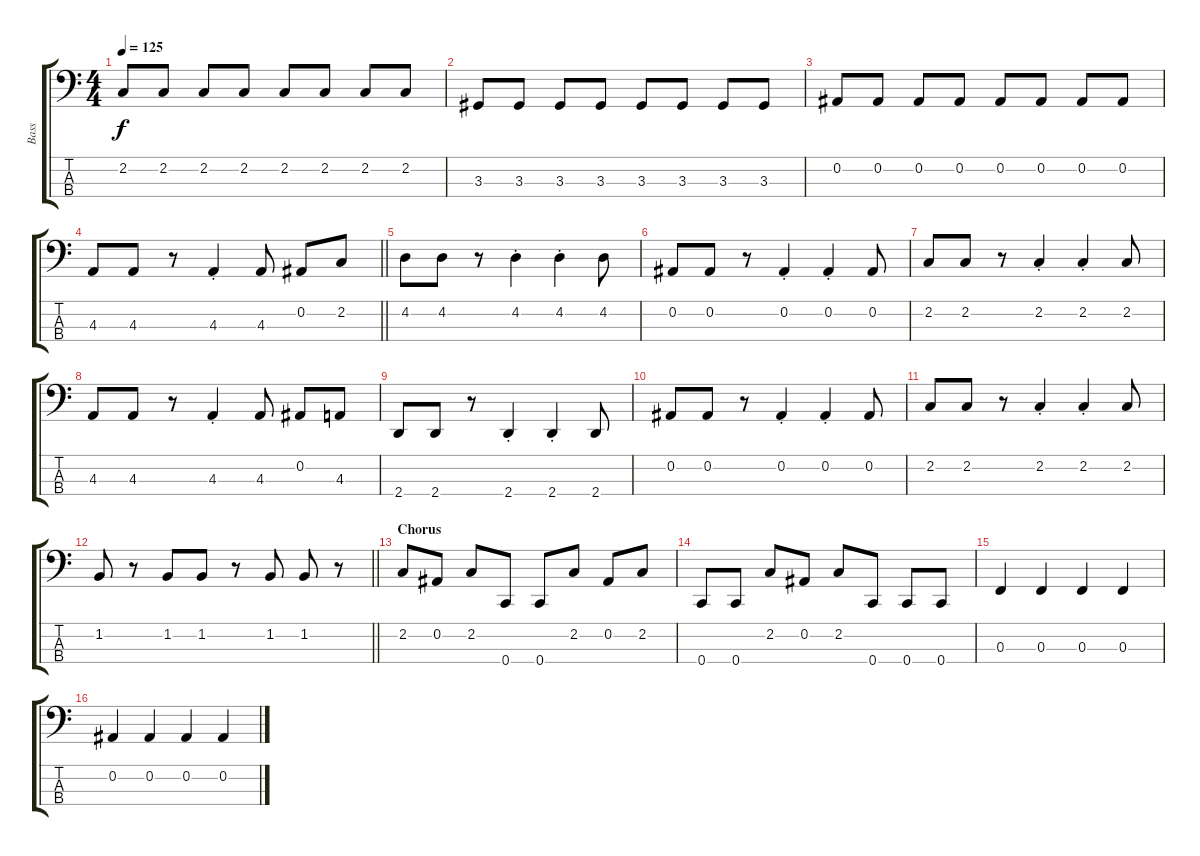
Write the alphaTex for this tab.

\track ("Bass" "Bass") {instrument electricbassfinger}
\staff {score tabs}
\tuning (Eb2 Bb1 F1 C1) {hide}
\ts (4 4)
\tempo 125
\clef f4
\ks c
2.2.8{dy f} 2.2.8 2.2.8 2.2.8 2.2.8 2.2.8 2.2.8 2.2.8 |
3.3.8 3.3.8 3.3.8 3.3.8 3.3.8 3.3.8 3.3.8 3.3.8 |
0.2.8 0.2.8 0.2.8 0.2.8 0.2.8 0.2.8 0.2.8 0.2.8 |
\barLineRight lightlight
4.3.8 4.3.8 r.8 4.3{st}.4 4.3.8 0.2.8 2.2.8 |
4.2.8 4.2.8 r.8 4.2{st}.4 4.2{st}.4 4.2.8 |
0.2.8 0.2.8 r.8 0.2{st}.4 0.2{st}.4 0.2.8 |
2.2.8 2.2.8 r.8 2.2{st}.4 2.2{st}.4 2.2.8 |
4.3.8 4.3.8 r.8 4.3{st}.4 4.3.8 0.2.8 4.3.8 |
2.4.8 2.4.8 r.8 2.4{st}.4 2.4{st}.4 2.4.8 |
0.2.8 0.2.8 r.8 0.2{st}.4 0.2{st}.4 0.2.8 |
2.2.8 2.2.8 r.8 2.2{st}.4 2.2{st}.4 2.2.8 |
\barLineRight lightlight
1.2.8 r.8 1.2.8 1.2.8 r.8 1.2.8 1.2.8 r.8 |
\section ("" "Chorus")
2.2.8 0.2.8 2.2.8 0.4.8 0.4.8 2.2.8 0.2.8 2.2.8 |
0.4.8 0.4.8 2.2.8 0.2.8 2.2.8 0.4.8 0.4.8 0.4.8 |
0.3.4 0.3.4 0.3.4 0.3.4 |
0.2.4 0.2.4 0.2.4 0.2.4
